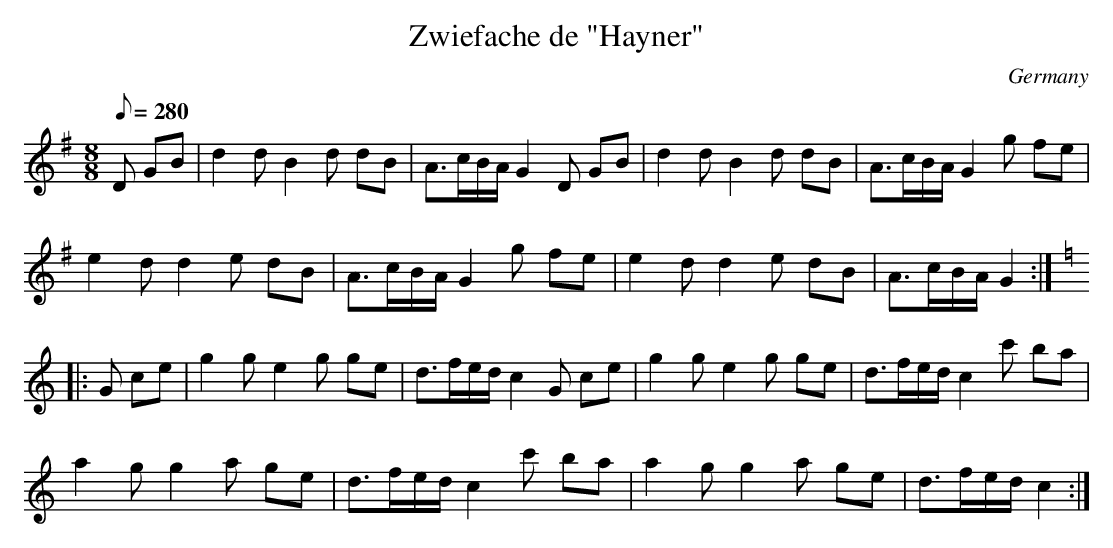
X:1
T:Zwiefache de "Hayner"
M:8/8
O:Germany
Q:1/8=280
K:G major
D GB|\
d2d B2d dB | A>cB/A/ G2D GB |\
d2d B2d dB | A>cB/A/ G2g fe |
e2d d2e dB | A>cB/A/ G2g fe |\
e2d d2e dB | A>cB/A/ G2 ::
K:C
G ce|\
g2g e2g ge | d>fe/d/ c2G  ce | \
g2g e2g ge | d>fe/d/ c2c' ba |
a2g g2a ge | d>fe/d/ c2c' ba |\
a2g g2a ge | d>fe/d/ c2     :|
